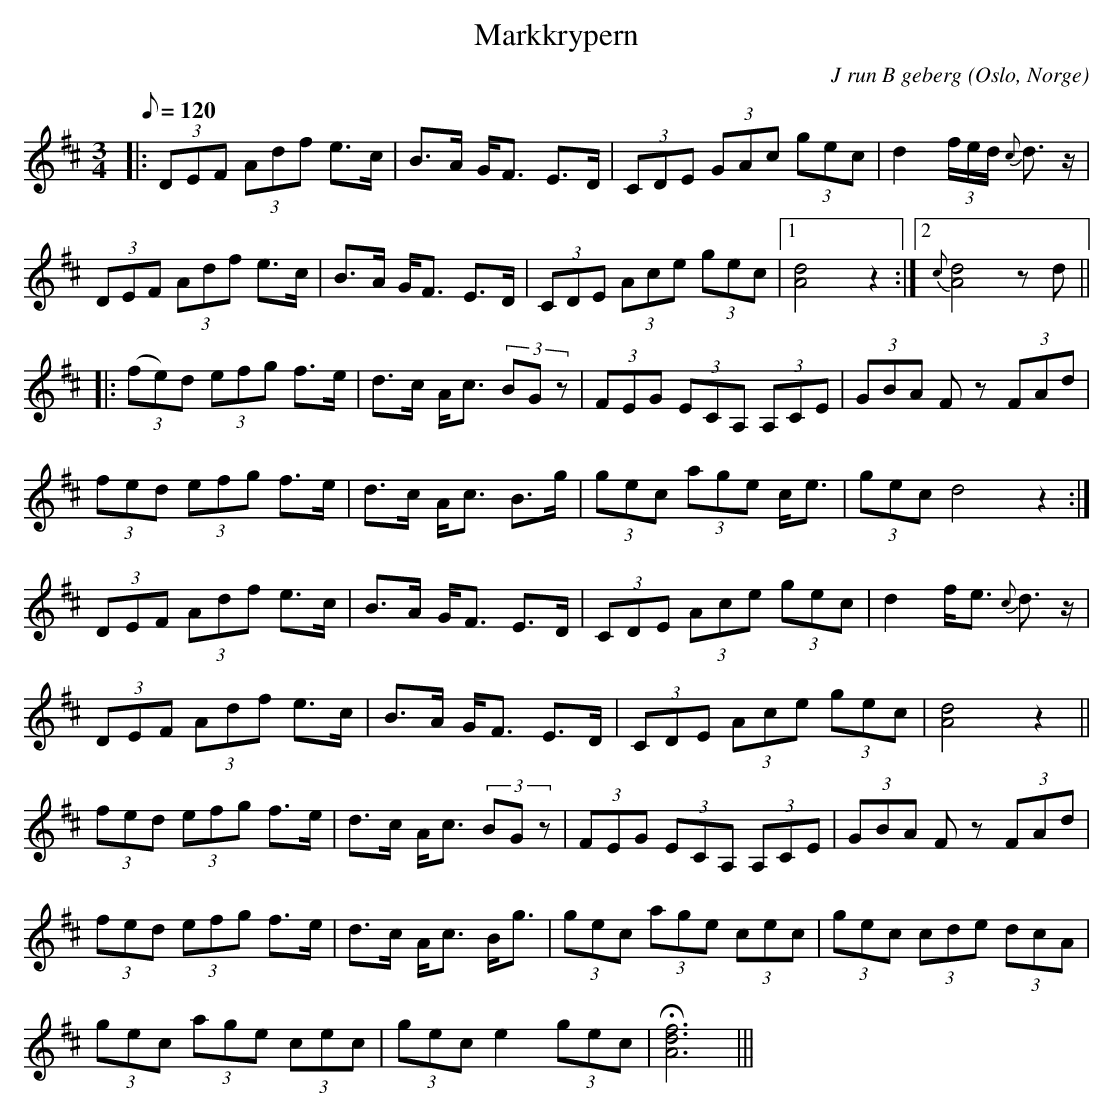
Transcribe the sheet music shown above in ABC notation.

X:1
T:Markkrypern
M:3/4
L:1/8
Q:120
O:Oslo, Norge
C:J run B geberg
M:3/4
L:1/16
K:D
|:(3D2E2F2 (3A2d2f2 e3c | B3A GF3 E3D| (3C2D2E2 (3G2A2c2 (3g2e2c2| d4(3fed {c}d3z|
(3D2E2F2 (3A2d2f2 e3c | B3A GF3 E3D |(3C2D2E2 (3A2c2e2 (3g2e2c2|1 [A8d8]z4:|2 {c}[A8d8]z2d2 ||
|:(3(f2e2)d2 (3e2f2g2 f3e|d3c Ac3 (3B2G2z2| (3F2E2G2 (3E2C2A,2 (3A,2C2E2|(3G2B2A2 F2z2 (3F2A2d2|
 (3f2e2d2 (3e2f2g2 f3e|d3c Ac3 B3g |(3g2e2c2 (3a2g2e2 ce3| (3g2e2c2 d8z4:|
(3D2E2F2 (3A2d2f2 e3c | B3A GF3 E3D| (3C2D2E2 (3A2c2e2 (3g2e2c2| d4fe3 {c}d3z|
(3D2E2F2 (3A2d2f2 e3c | B3A GF3 E3D |(3C2D2E2 (3A2c2e2 (3g2e2c2| [A8d8]z4||
(3f2e2d2 (3e2f2g2 f3e|d3c Ac3 (3B2G2z2| (3F2E2G2 (3E2C2A,2 (3A,2C2E2|(3G2B2A2 F2z2 (3F2A2d2|
 (3f2e2d2 (3e2f2g2 f3e|d3c Ac3 Bg3 |(3g2e2c2 (3a2g2e2 (3c2e2c2|(3g2e2c2 (3c2d2e2 (3d2c2A2|
(3g2e2c2 (3a2g2e2 (3c2e2c2|(3g2e2c2 e4 (3g2e2c2|!fermata![Adf]12|||
